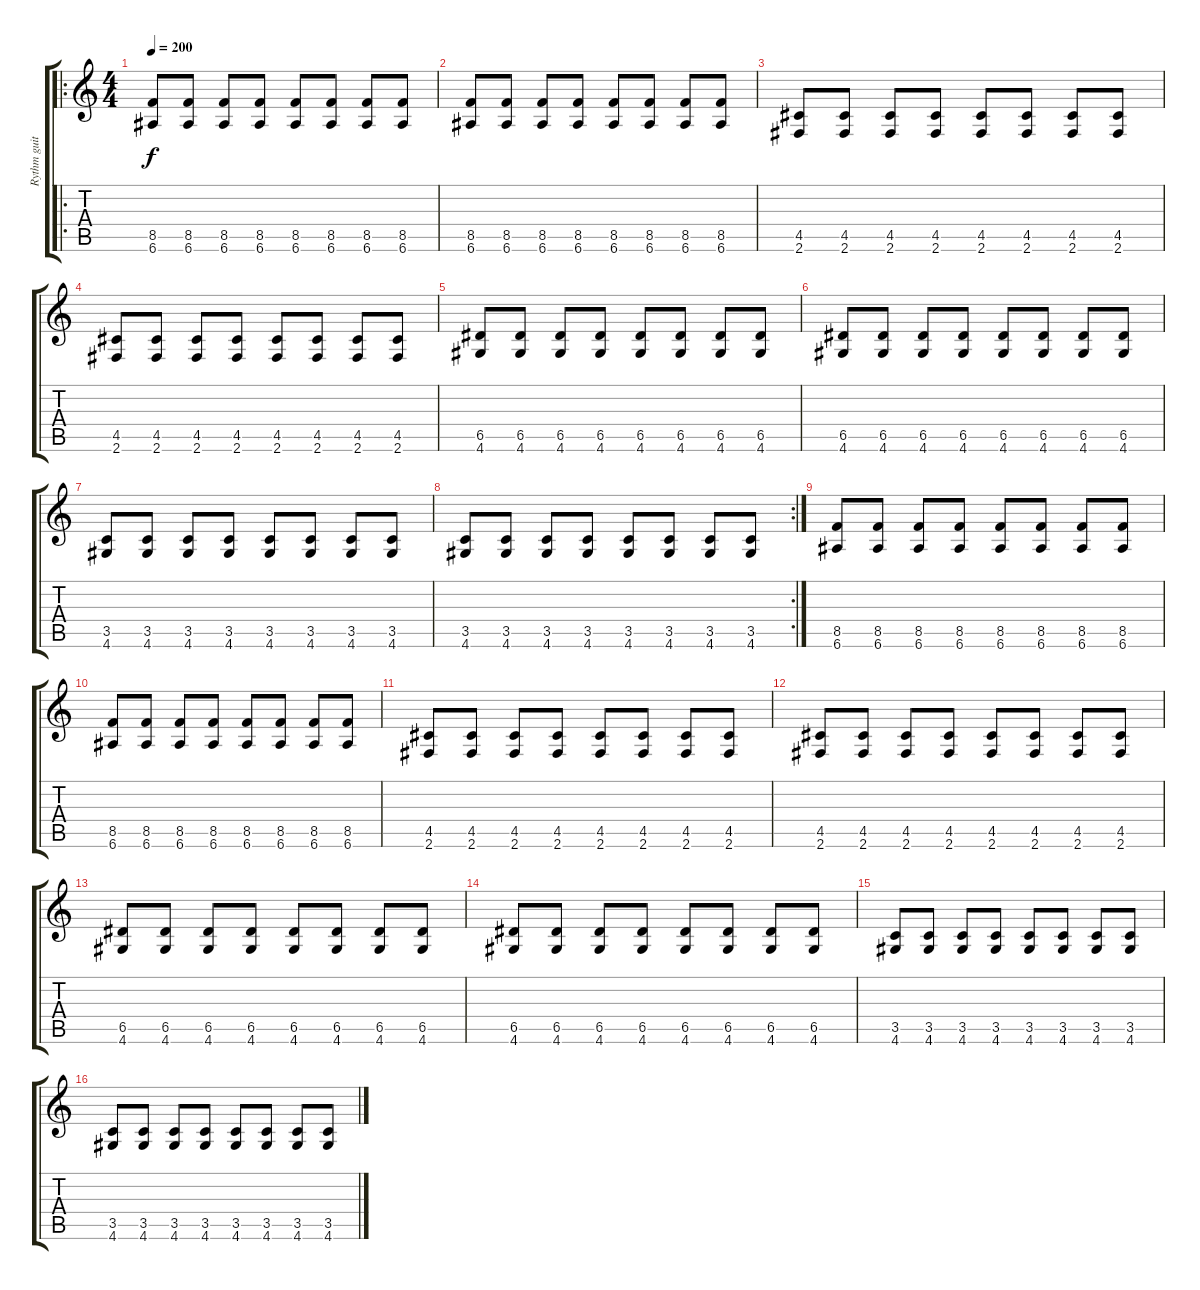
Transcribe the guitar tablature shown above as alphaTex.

\track ("Rythm guitar" "Rythm guit") {instrument distortionguitar}
\staff {score tabs}
\tuning (E4 B3 G3 D3 A2 E2) {hide}
\ro
\ts (4 4)
\tempo 200
\clef g2
\ks c
(8.5 6.6).8{dy f} (8.5 6.6).8 (8.5 6.6).8 (8.5 6.6).8 (8.5 6.6).8 (8.5 6.6).8 (8.5 6.6).8 (8.5 6.6).8 |
(8.5 6.6).8 (8.5 6.6).8 (8.5 6.6).8 (8.5 6.6).8 (8.5 6.6).8 (8.5 6.6).8 (8.5 6.6).8 (8.5 6.6).8 |
(4.5 2.6).8 (4.5 2.6).8 (4.5 2.6).8 (4.5 2.6).8 (4.5 2.6).8 (4.5 2.6).8 (4.5 2.6).8 (4.5 2.6).8 |
(4.5 2.6).8 (4.5 2.6).8 (4.5 2.6).8 (4.5 2.6).8 (4.5 2.6).8 (4.5 2.6).8 (4.5 2.6).8 (4.5 2.6).8 |
(6.5 4.6).8 (6.5 4.6).8 (6.5 4.6).8 (6.5 4.6).8 (6.5 4.6).8 (6.5 4.6).8 (6.5 4.6).8 (6.5 4.6).8 |
(6.5 4.6).8 (6.5 4.6).8 (6.5 4.6).8 (6.5 4.6).8 (6.5 4.6).8 (6.5 4.6).8 (6.5 4.6).8 (6.5 4.6).8 |
(3.5 4.6).8 (3.5 4.6).8 (3.5 4.6).8 (3.5 4.6).8 (3.5 4.6).8 (3.5 4.6).8 (3.5 4.6).8 (3.5 4.6).8 |
\rc 2
(3.5 4.6).8 (3.5 4.6).8 (3.5 4.6).8 (3.5 4.6).8 (3.5 4.6).8 (3.5 4.6).8 (3.5 4.6).8 (3.5 4.6).8 |
(8.5 6.6).8 (8.5 6.6).8 (8.5 6.6).8 (8.5 6.6).8 (8.5 6.6).8 (8.5 6.6).8 (8.5 6.6).8 (8.5 6.6).8 |
(8.5 6.6).8 (8.5 6.6).8 (8.5 6.6).8 (8.5 6.6).8 (8.5 6.6).8 (8.5 6.6).8 (8.5 6.6).8 (8.5 6.6).8 |
(4.5 2.6).8 (4.5 2.6).8 (4.5 2.6).8 (4.5 2.6).8 (4.5 2.6).8 (4.5 2.6).8 (4.5 2.6).8 (4.5 2.6).8 |
(4.5 2.6).8 (4.5 2.6).8 (4.5 2.6).8 (4.5 2.6).8 (4.5 2.6).8 (4.5 2.6).8 (4.5 2.6).8 (4.5 2.6).8 |
(6.5 4.6).8 (6.5 4.6).8 (6.5 4.6).8 (6.5 4.6).8 (6.5 4.6).8 (6.5 4.6).8 (6.5 4.6).8 (6.5 4.6).8 |
(6.5 4.6).8 (6.5 4.6).8 (6.5 4.6).8 (6.5 4.6).8 (6.5 4.6).8 (6.5 4.6).8 (6.5 4.6).8 (6.5 4.6).8 |
(3.5 4.6).8 (3.5 4.6).8 (3.5 4.6).8 (3.5 4.6).8 (3.5 4.6).8 (3.5 4.6).8 (3.5 4.6).8 (3.5 4.6).8 |
(3.5 4.6).8 (3.5 4.6).8 (3.5 4.6).8 (3.5 4.6).8 (3.5 4.6).8 (3.5 4.6).8 (3.5 4.6).8 (3.5 4.6).8
